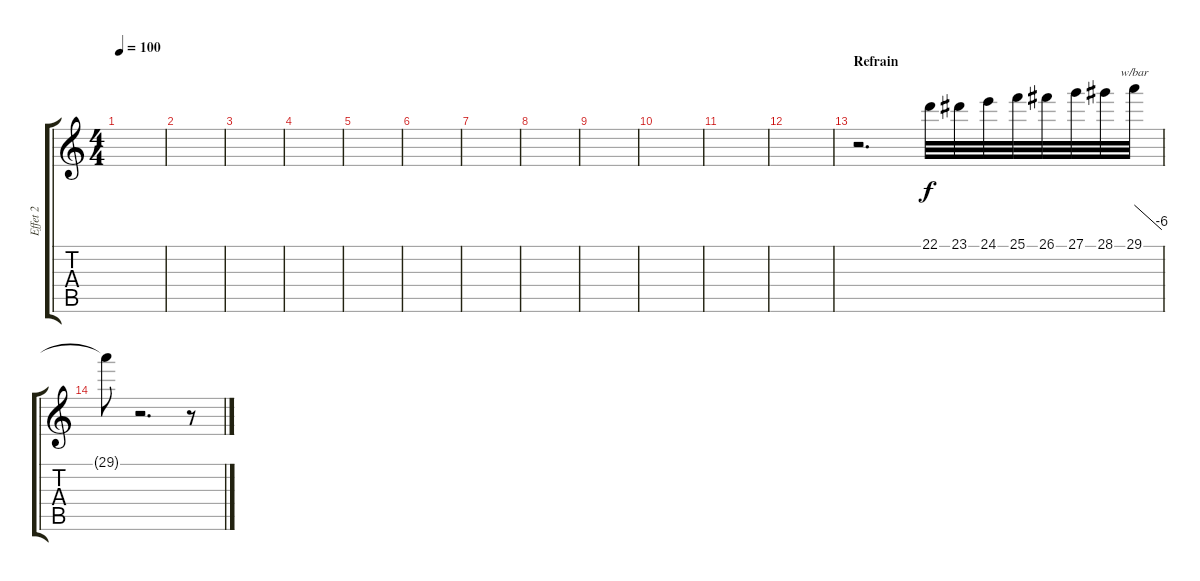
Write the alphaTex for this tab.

\track ("Effet 2" "Effet 2") {instrument electricpiano1}
\staff {score tabs}
\tuning (E4 B3 G3 D3 A2 E2) {hide}
\ts (4 4)
\tempo 100
\clef g2
\ks c
|
|
|
|
|
|
|
|
|
|
|
|
\section ("" "Refrain")
r.2{d} 22.1.32 23.1.32 24.1.32 25.1.32 26.1.32 27.1.32 28.1.32 29.1.32{tbe (dive default 0 0 60 -24)} |
29.1{t}.8 r.2{d} r.8
